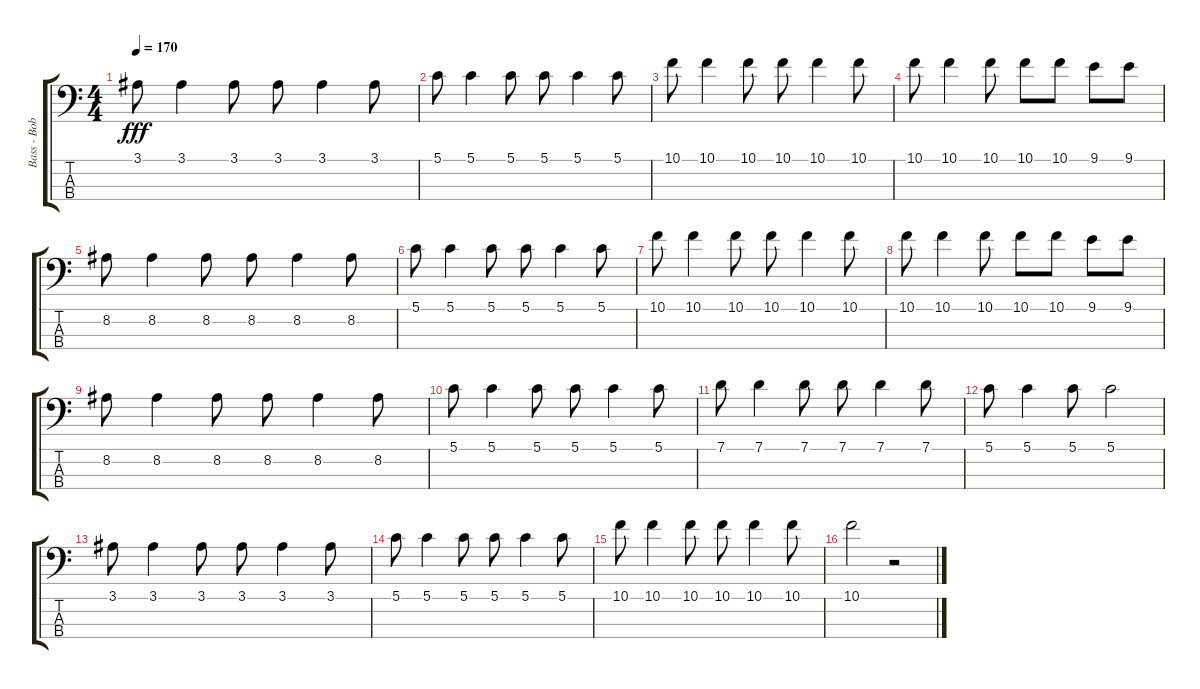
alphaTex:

\track ("Bass - Bob Hoofdweg" "Bass - Bob") {instrument electricbasspick}
\staff {score tabs}
\tuning (G2 D2 A1 E1) {hide}
\ts (4 4)
\tempo 170
\clef f4
\ks c
3.1.8{dy fff} 3.1.4 3.1.8 3.1.8 3.1.4 3.1.8 |
5.1.8 5.1.4 5.1.8 5.1.8 5.1.4 5.1.8 |
10.1.8 10.1.4 10.1.8 10.1.8 10.1.4 10.1.8 |
10.1.8 10.1.4 10.1.8 10.1.8 10.1.8 9.1.8 9.1.8 |
8.2.8 8.2.4 8.2.8 8.2.8 8.2.4 8.2.8 |
5.1.8 5.1.4 5.1.8 5.1.8 5.1.4 5.1.8 |
10.1.8 10.1.4 10.1.8 10.1.8 10.1.4 10.1.8 |
10.1.8 10.1.4 10.1.8 10.1.8 10.1.8 9.1.8 9.1.8 |
8.2.8 8.2.4 8.2.8 8.2.8 8.2.4 8.2.8 |
5.1.8 5.1.4 5.1.8 5.1.8 5.1.4 5.1.8 |
7.1.8 7.1.4 7.1.8 7.1.8 7.1.4 7.1.8 |
5.1.8 5.1.4 5.1.8 5.1.2 |
3.1.8 3.1.4 3.1.8 3.1.8 3.1.4 3.1.8 |
5.1.8 5.1.4 5.1.8 5.1.8 5.1.4 5.1.8 |
10.1.8 10.1.4 10.1.8 10.1.8 10.1.4 10.1.8 |
10.1.2 r.2
